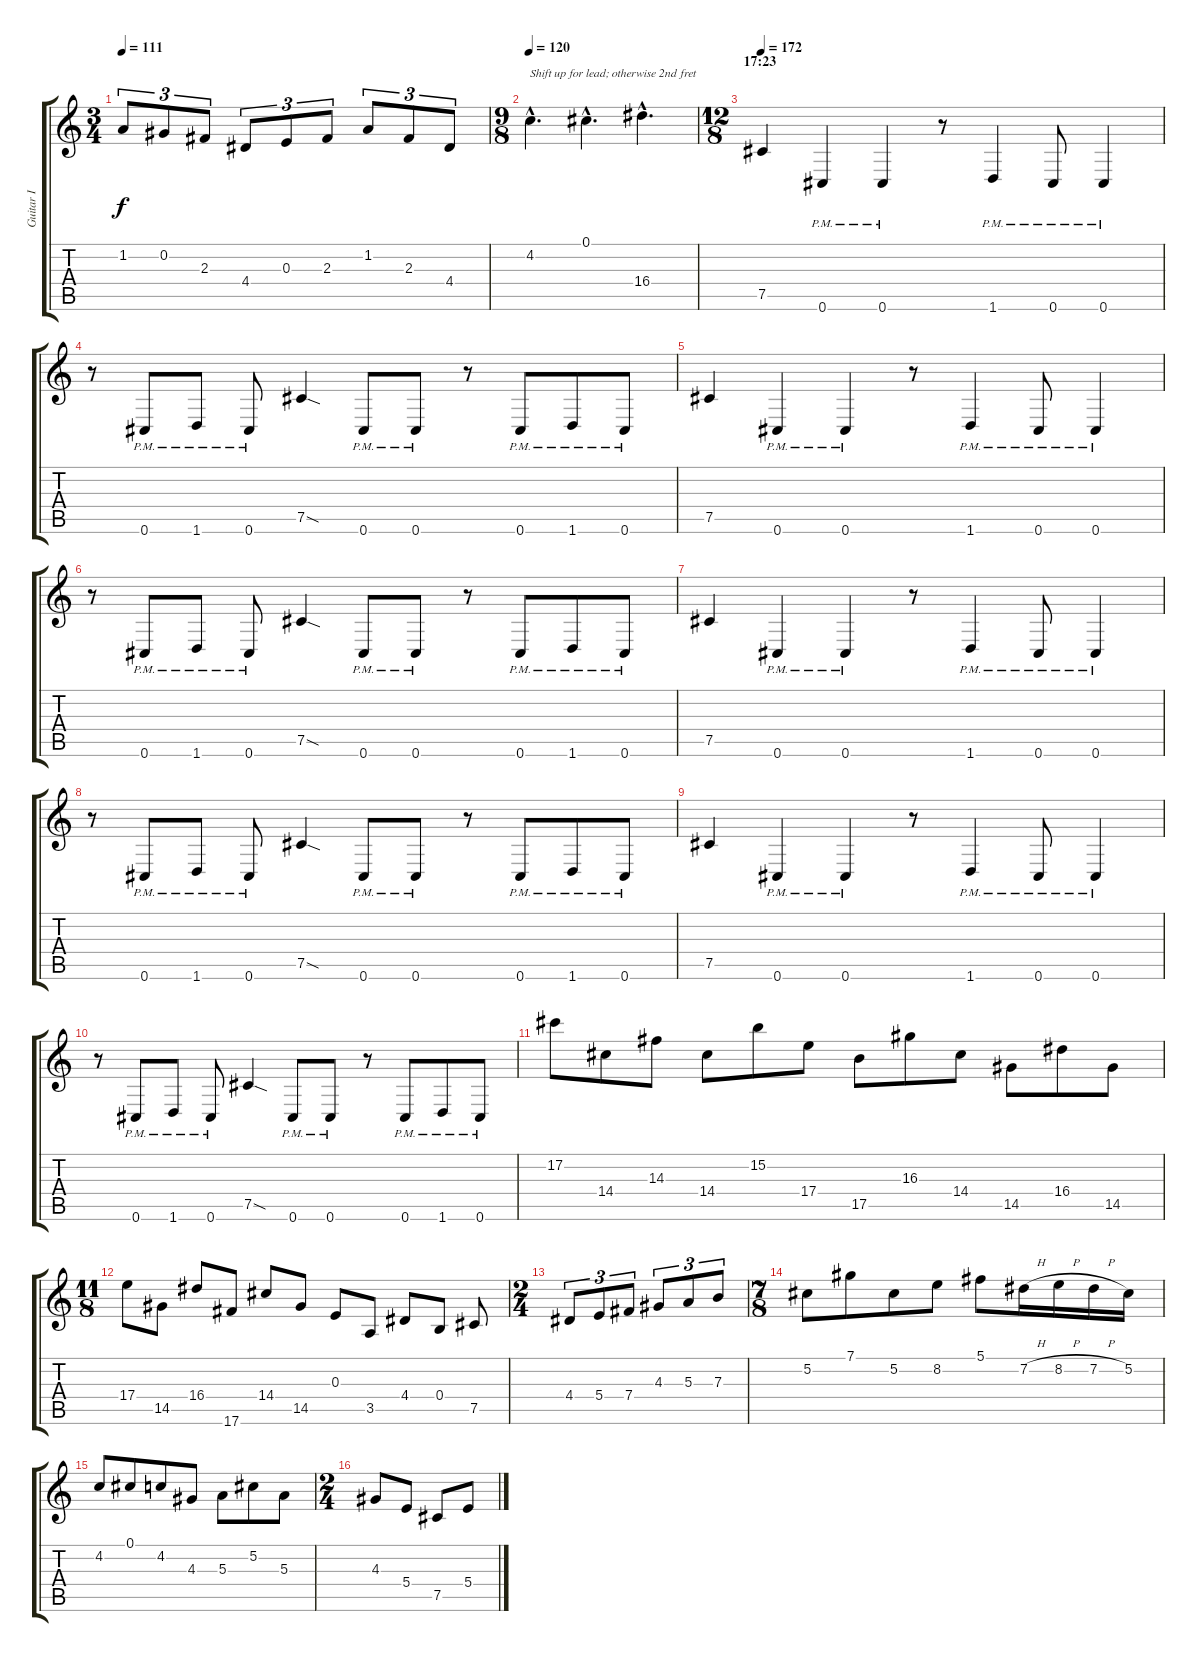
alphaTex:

\track ("Guitar I" "Guitar I") {instrument distortionguitar}
\staff {score tabs}
\tuning (Db4 Ab3 E3 B2 Gb2 Db2) {hide}
\ts (3 4)
\tempo 111
\clef g2
\ks c
1.2.8{tu (3 2) dy f} 0.2.8{tu (3 2)} 2.3.8{tu (3 2)} 4.4.8{tu (3 2)} 0.3.8{tu (3 2)} 2.3.8{tu (3 2)} 1.2.8{tu (3 2)} 2.3.8{tu (3 2)} 4.4.8{tu (3 2)} |
\ts (9 8)
\tempo 120
4.2{hac}.4{d txt "Shift up for lead; otherwise 2nd fret"} 0.1{hac}.4{d} 16.4{hac}.4{d} |
\ts (12 8)
\section ("" "17:23")
\tempo 172
7.5.4 0.6{pm}.4 0.6{pm}.4 r.8 1.6{pm}.4 0.6{pm}.8 0.6{pm}.4 |
r.8 0.6{pm}.8 1.6{pm}.8 0.6{pm}.8 7.5{sod}.4 0.6{pm}.8 0.6{pm}.8 r.8 0.6{pm}.8 1.6{pm}.8 0.6{pm}.8 |
7.5.4 0.6{pm}.4 0.6{pm}.4 r.8 1.6{pm}.4 0.6{pm}.8 0.6{pm}.4 |
r.8 0.6{pm}.8 1.6{pm}.8 0.6{pm}.8 7.5{sod}.4 0.6{pm}.8 0.6{pm}.8 r.8 0.6{pm}.8 1.6{pm}.8 0.6{pm}.8 |
7.5.4 0.6{pm}.4 0.6{pm}.4 r.8 1.6{pm}.4 0.6{pm}.8 0.6{pm}.4 |
r.8 0.6{pm}.8 1.6{pm}.8 0.6{pm}.8 7.5{sod}.4 0.6{pm}.8 0.6{pm}.8 r.8 0.6{pm}.8 1.6{pm}.8 0.6{pm}.8 |
7.5.4 0.6{pm}.4 0.6{pm}.4 r.8 1.6{pm}.4 0.6{pm}.8 0.6{pm}.4 |
r.8 0.6{pm}.8 1.6{pm}.8 0.6{pm}.8 7.5{sod}.4 0.6{pm}.8 0.6{pm}.8 r.8 0.6{pm}.8 1.6{pm}.8 0.6{pm}.8 |
17.2.8 14.4.8 14.3.8 14.4.8 15.2.8 17.4.8 17.5.8 16.3.8 14.4.8 14.5.8 16.4.8 14.5.8 |
\ts (11 8)
17.4.8 14.5.8 16.4.8 17.6.8 14.4.8 14.5.8 0.3.8 3.5.8 4.4.8 0.4.8 7.5.8 |
\ts (2 4)
4.4.8{tu (3 2)} 5.4.8{tu (3 2)} 7.4.8{tu (3 2)} 4.3.8{tu (3 2)} 5.3.8{tu (3 2)} 7.3.8{tu (3 2)} |
\ts (7 8)
5.2.8 7.1.8 5.2.8 8.2.8 5.1.8 7.2{h}.16 8.2{h}.16 7.2{h}.16 5.2.16 |
4.2.8 0.1.8 4.2.8 4.3.8 5.3.8 5.2.8 5.3.8 |
\ts (2 4)
4.3.8 5.4.8 7.5.8 5.4.8
